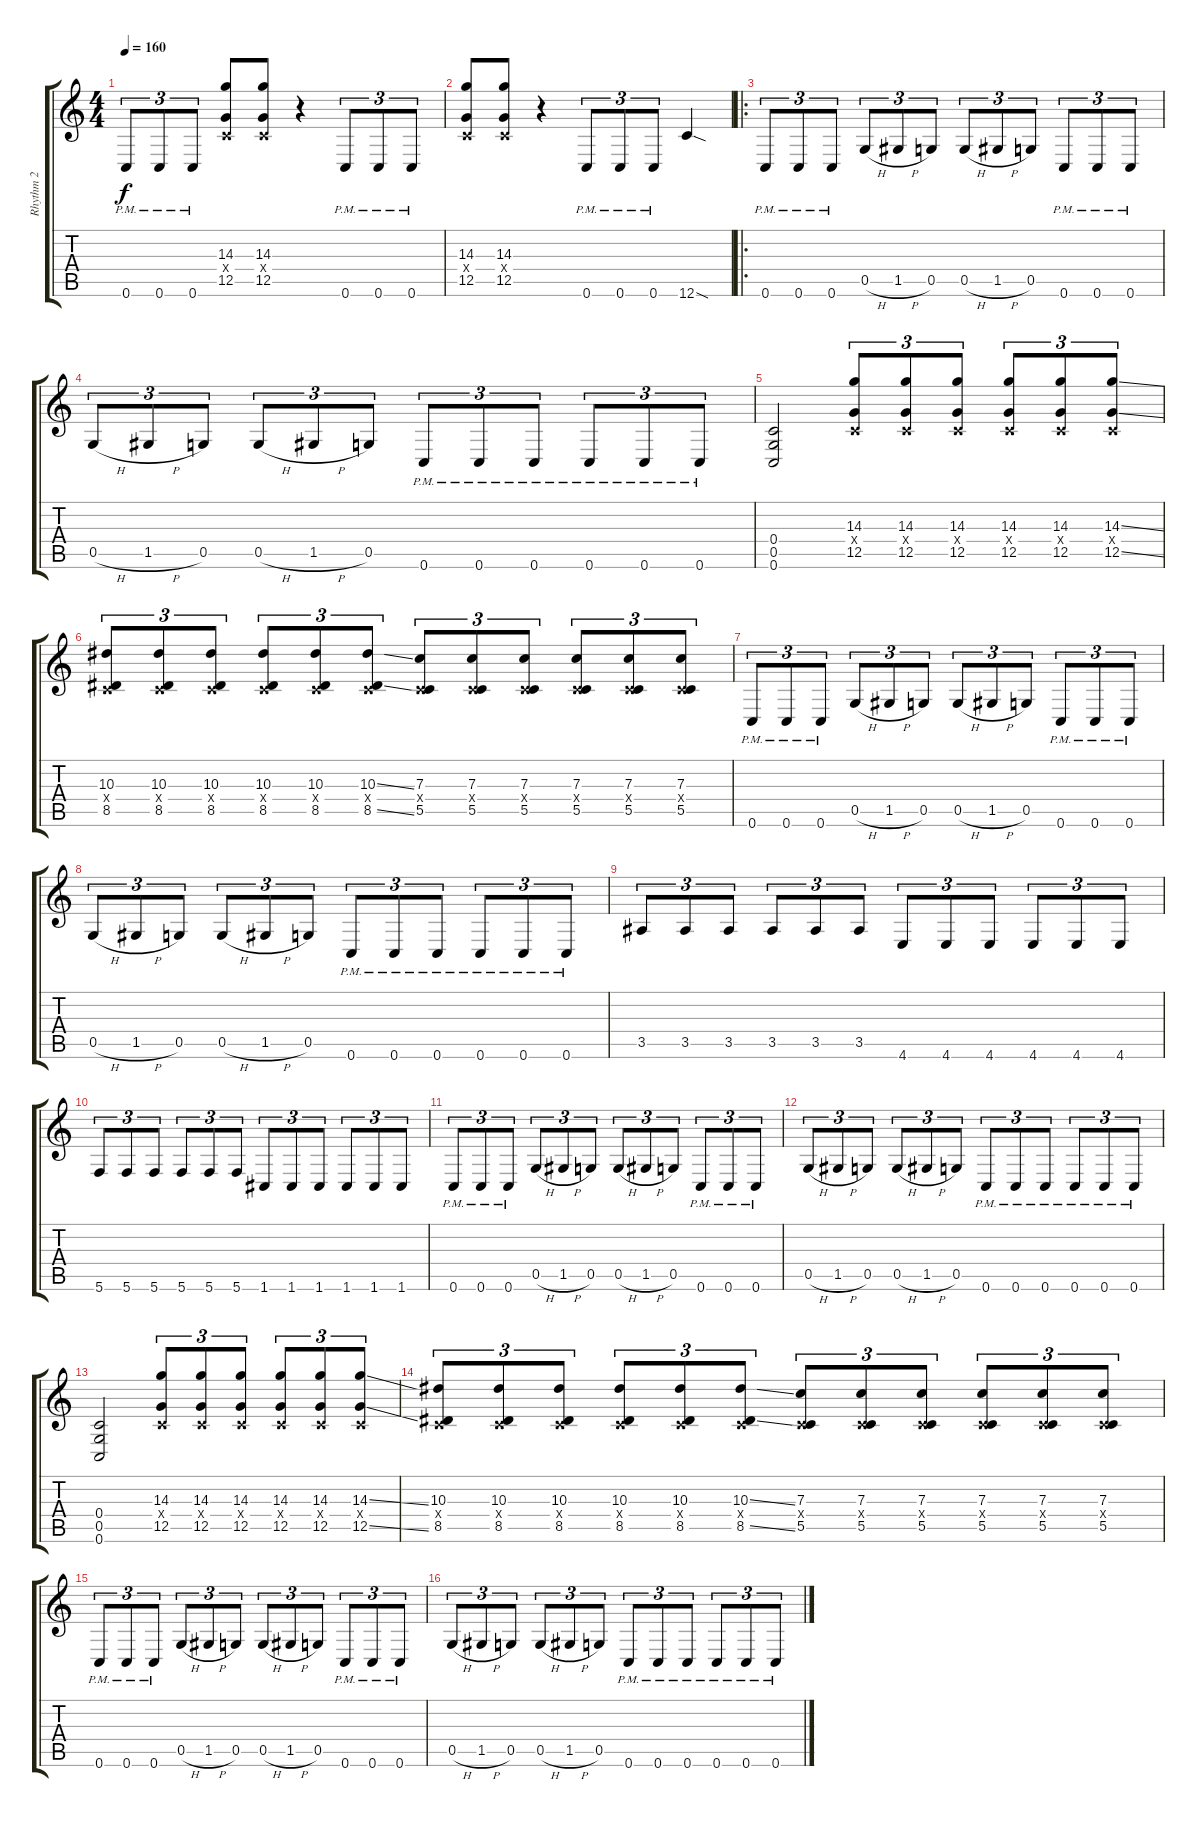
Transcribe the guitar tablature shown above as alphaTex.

\track ("Rhythm 2" "Rhythm 2") {instrument distortionguitar}
\staff {score tabs}
\tuning (D4 A3 F3 C3 G2 C2) {hide}
\ts (4 4)
\tempo 160
\clef g2
\ks c
0.6{pm}.8{tu (3 2) dy f} 0.6{pm}.8{tu (3 2)} 0.6{pm}.8{tu (3 2)} (14.3 0.4{x} 12.5).8 (14.3 0.4{x} 12.5).8 r.4 0.6{pm}.8{tu (3 2)} 0.6{pm}.8{tu (3 2)} 0.6{pm}.8{tu (3 2)} |
(14.3 0.4{x} 12.5).8 (14.3 0.4{x} 12.5).8 r.4 0.6{pm}.8{tu (3 2)} 0.6{pm}.8{tu (3 2)} 0.6{pm}.8{tu (3 2)} 12.6{sod}.4 |
\ro
0.6{pm}.8{tu (3 2)} 0.6{pm}.8{tu (3 2)} 0.6{pm}.8{tu (3 2)} 0.5{h}.8{tu (3 2)} 1.5{h}.8{tu (3 2)} 0.5.8{tu (3 2)} 0.5{h}.8{tu (3 2)} 1.5{h}.8{tu (3 2)} 0.5.8{tu (3 2)} 0.6{pm}.8{tu (3 2)} 0.6{pm}.8{tu (3 2)} 0.6{pm}.8{tu (3 2)} |
0.5{h}.8{tu (3 2)} 1.5{h}.8{tu (3 2)} 0.5.8{tu (3 2)} 0.5{h}.8{tu (3 2)} 1.5{h}.8{tu (3 2)} 0.5.8{tu (3 2)} 0.6{pm}.8{tu (3 2)} 0.6{pm}.8{tu (3 2)} 0.6{pm}.8{tu (3 2)} 0.6{pm}.8{tu (3 2)} 0.6{pm}.8{tu (3 2)} 0.6{pm}.8{tu (3 2)} |
(0.4 0.5 0.6).2 (14.3 0.4{x} 12.5).8{tu (3 2)} (14.3 0.4{x} 12.5).8{tu (3 2)} (14.3 0.4{x} 12.5).8{tu (3 2)} (14.3 0.4{x} 12.5).8{tu (3 2)} (14.3 0.4{x} 12.5).8{tu (3 2)} (14.3{ss} 0.4{x} 12.5{ss}).8{tu (3 2)} |
(10.3 0.4{x} 8.5).8{tu (3 2)} (10.3 0.4{x} 8.5).8{tu (3 2)} (10.3 0.4{x} 8.5).8{tu (3 2)} (10.3 0.4{x} 8.5).8{tu (3 2)} (10.3 0.4{x} 8.5).8{tu (3 2)} (10.3{ss} 0.4{x} 8.5{ss}).8{tu (3 2)} (7.3 0.4{x} 5.5).8{tu (3 2)} (7.3 0.4{x} 5.5).8{tu (3 2)} (7.3 0.4{x} 5.5).8{tu (3 2)} (7.3 0.4{x} 5.5).8{tu (3 2)} (7.3 0.4{x} 5.5).8{tu (3 2)} (7.3 0.4{x} 5.5).8{tu (3 2)} |
0.6{pm}.8{tu (3 2)} 0.6{pm}.8{tu (3 2)} 0.6{pm}.8{tu (3 2)} 0.5{h}.8{tu (3 2)} 1.5{h}.8{tu (3 2)} 0.5.8{tu (3 2)} 0.5{h}.8{tu (3 2)} 1.5{h}.8{tu (3 2)} 0.5.8{tu (3 2)} 0.6{pm}.8{tu (3 2)} 0.6{pm}.8{tu (3 2)} 0.6{pm}.8{tu (3 2)} |
0.5{h}.8{tu (3 2)} 1.5{h}.8{tu (3 2)} 0.5.8{tu (3 2)} 0.5{h}.8{tu (3 2)} 1.5{h}.8{tu (3 2)} 0.5.8{tu (3 2)} 0.6{pm}.8{tu (3 2)} 0.6{pm}.8{tu (3 2)} 0.6{pm}.8{tu (3 2)} 0.6{pm}.8{tu (3 2)} 0.6{pm}.8{tu (3 2)} 0.6{pm}.8{tu (3 2)} |
3.5.8{tu (3 2)} 3.5.8{tu (3 2)} 3.5.8{tu (3 2)} 3.5.8{tu (3 2)} 3.5.8{tu (3 2)} 3.5.8{tu (3 2)} 4.6.8{tu (3 2)} 4.6.8{tu (3 2)} 4.6.8{tu (3 2)} 4.6.8{tu (3 2)} 4.6.8{tu (3 2)} 4.6.8{tu (3 2)} |
5.6.8{tu (3 2)} 5.6.8{tu (3 2)} 5.6.8{tu (3 2)} 5.6.8{tu (3 2)} 5.6.8{tu (3 2)} 5.6.8{tu (3 2)} 1.6.8{tu (3 2)} 1.6.8{tu (3 2)} 1.6.8{tu (3 2)} 1.6.8{tu (3 2)} 1.6.8{tu (3 2)} 1.6.8{tu (3 2)} |
0.6{pm}.8{tu (3 2)} 0.6{pm}.8{tu (3 2)} 0.6{pm}.8{tu (3 2)} 0.5{h}.8{tu (3 2)} 1.5{h}.8{tu (3 2)} 0.5.8{tu (3 2)} 0.5{h}.8{tu (3 2)} 1.5{h}.8{tu (3 2)} 0.5.8{tu (3 2)} 0.6{pm}.8{tu (3 2)} 0.6{pm}.8{tu (3 2)} 0.6{pm}.8{tu (3 2)} |
0.5{h}.8{tu (3 2)} 1.5{h}.8{tu (3 2)} 0.5.8{tu (3 2)} 0.5{h}.8{tu (3 2)} 1.5{h}.8{tu (3 2)} 0.5.8{tu (3 2)} 0.6{pm}.8{tu (3 2)} 0.6{pm}.8{tu (3 2)} 0.6{pm}.8{tu (3 2)} 0.6{pm}.8{tu (3 2)} 0.6{pm}.8{tu (3 2)} 0.6{pm}.8{tu (3 2)} |
(0.4 0.5 0.6).2 (14.3 0.4{x} 12.5).8{tu (3 2)} (14.3 0.4{x} 12.5).8{tu (3 2)} (14.3 0.4{x} 12.5).8{tu (3 2)} (14.3 0.4{x} 12.5).8{tu (3 2)} (14.3 0.4{x} 12.5).8{tu (3 2)} (14.3{ss} 0.4{x} 12.5{ss}).8{tu (3 2)} |
(10.3 0.4{x} 8.5).8{tu (3 2)} (10.3 0.4{x} 8.5).8{tu (3 2)} (10.3 0.4{x} 8.5).8{tu (3 2)} (10.3 0.4{x} 8.5).8{tu (3 2)} (10.3 0.4{x} 8.5).8{tu (3 2)} (10.3{ss} 0.4{x} 8.5{ss}).8{tu (3 2)} (7.3 0.4{x} 5.5).8{tu (3 2)} (7.3 0.4{x} 5.5).8{tu (3 2)} (7.3 0.4{x} 5.5).8{tu (3 2)} (7.3 0.4{x} 5.5).8{tu (3 2)} (7.3 0.4{x} 5.5).8{tu (3 2)} (7.3 0.4{x} 5.5).8{tu (3 2)} |
0.6{pm}.8{tu (3 2)} 0.6{pm}.8{tu (3 2)} 0.6{pm}.8{tu (3 2)} 0.5{h}.8{tu (3 2)} 1.5{h}.8{tu (3 2)} 0.5.8{tu (3 2)} 0.5{h}.8{tu (3 2)} 1.5{h}.8{tu (3 2)} 0.5.8{tu (3 2)} 0.6{pm}.8{tu (3 2)} 0.6{pm}.8{tu (3 2)} 0.6{pm}.8{tu (3 2)} |
0.5{h}.8{tu (3 2)} 1.5{h}.8{tu (3 2)} 0.5.8{tu (3 2)} 0.5{h}.8{tu (3 2)} 1.5{h}.8{tu (3 2)} 0.5.8{tu (3 2)} 0.6{pm}.8{tu (3 2)} 0.6{pm}.8{tu (3 2)} 0.6{pm}.8{tu (3 2)} 0.6{pm}.8{tu (3 2)} 0.6{pm}.8{tu (3 2)} 0.6{pm}.8{tu (3 2)}
